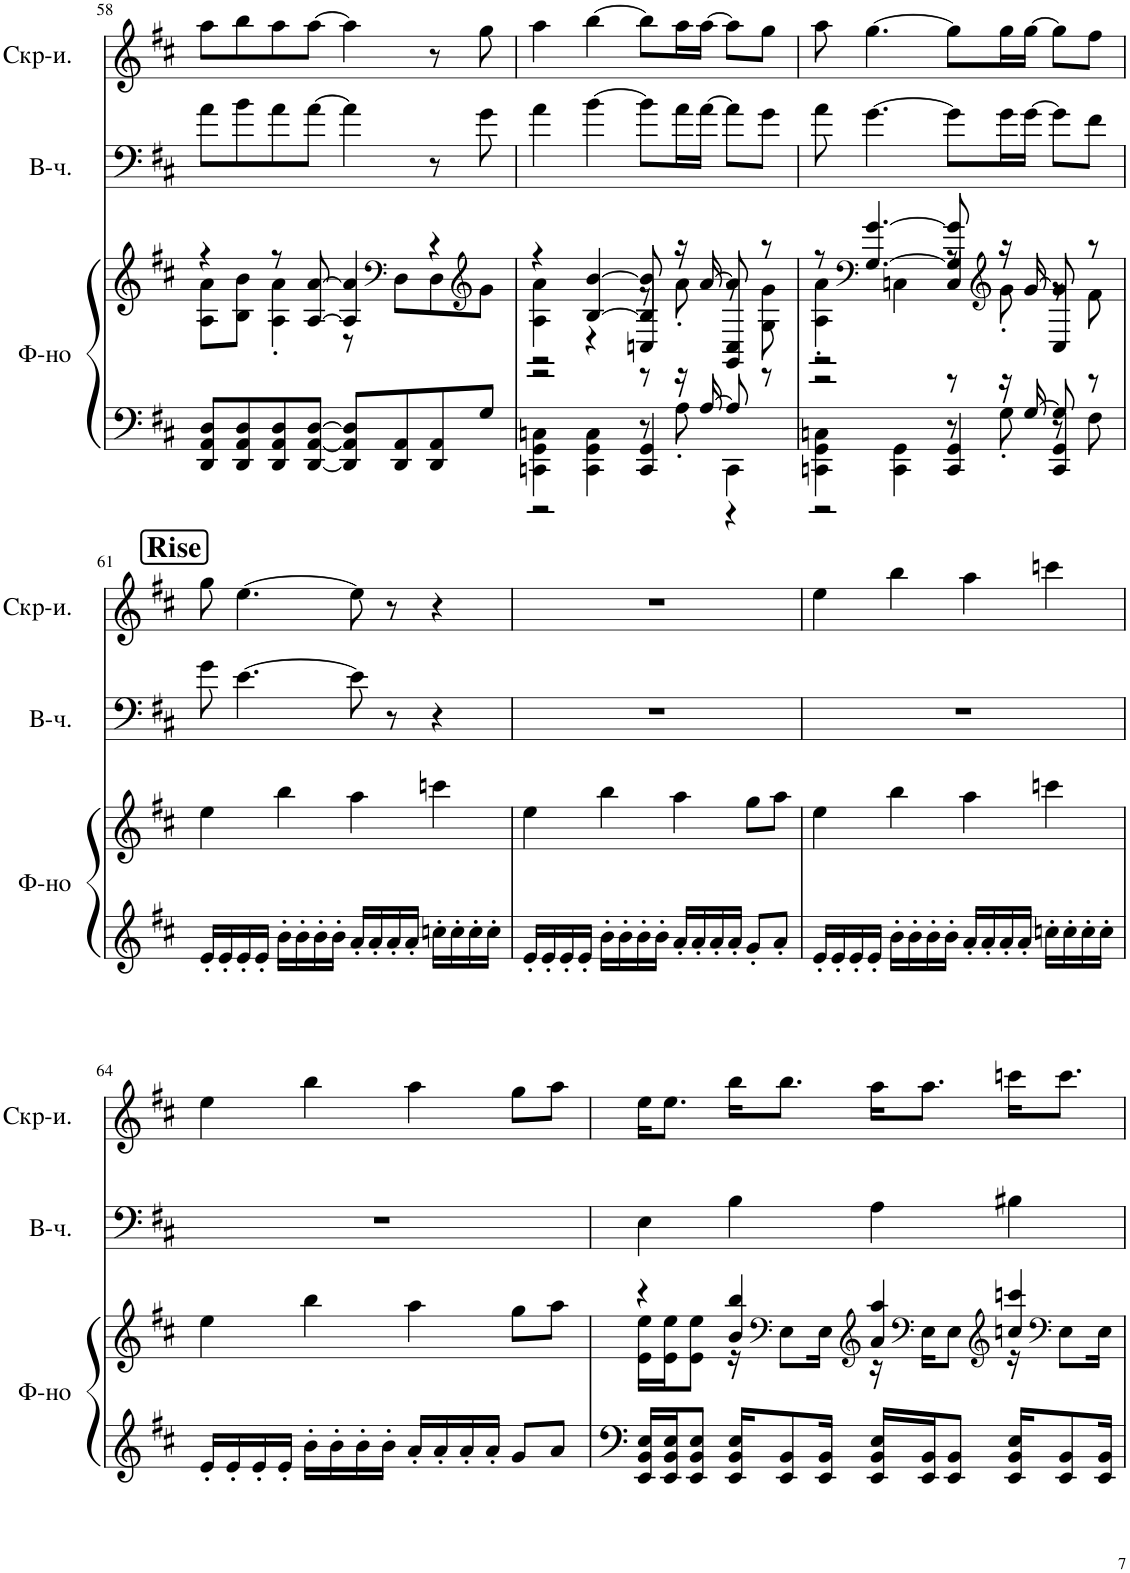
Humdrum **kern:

**kern	**kern	**kern	**kern
*part3	*part3	*part2	*part1
*staff4	*staff3	*staff2	*staff1
*I"Фортепиано, Piano	*	*I"Виолончель	*I"Скрипки, Violin 1
!!LO:PB:g=z
*clefF4	*clefG2	*clefF4	*clefG2
*k[f#c#]	*k[f#c#]	*k[f#c#]	*k[f#c#]
*M4/4	*M4/4	*M4/4	*M4/4
=58	=58	=58	=58
*	*^	*	*
8DD/ 8AA/ 8D/L	4r	8A\ 8a\L	8a\L	8aa\L
8DD/ 8AA/ 8D/	.	8B\ 8b\J	8b\	8bb\
8DD/ 8AA/ 8D/	8r	4A\' 4a\'	8a\	8aa\
[8DD/ [8AA/ [8D/J	[8A/ [8a/	.	[8a\J	[8aa\J
8DD/] 8AA/] 8D/]L	4A/] 4a/]	8r	4a\]	4aa\]
*	*clefF4	*	*	*
8DD/ 8AA/	.	8D\L	.	.
8DD/ 8AA/	4r	8D\	8r	8r
*	*clefG2	*	*	*
8G/J	.	8g\J	8g\	8gg\
=59	=59	=59	=59	=59
*^	*	*^	*	*
*	*^	*	*	*	*	*
2r	4CCn\ 4GG\ 4Cn\	2r	4r	4A\ 4a\	2r	4a\	4aa\
.	4CC\ 4GG\ 4C\	.	[4B/ [4b/	4r	.	[4b\	[4bb\
8r	8r	4CC/ 4GG/	8B/] 8b/]	8r	4Cn/	8b\L]	8bb\L]
16r	8A'\	.	16r	8a'\	.	16a\L	16aa\L
[16A/	.	.	[16a/	.	.	[16a\JJ	[16aa\JJ
8A/]	4CC\	4r	8a/]	8r	4GG/ 4C/	8a\L]	8aa\L]
8r	.	.	8r	8G\ 8g\	.	8g\J	8gg\J
=60	=60	=60	=60	=60	=60	=60	=60
2r	4CCn\ 4GG\ 4Cn\	2r	8r	4A\' 4a\'	2r	8a\	8aa\
*	*	*	*clefF4	*	*	*	*
.	.	.	[4.G/ [4.g/	.	.	[4.g\	[4.gg\
.	4CC\ 4GG\	.	.	4Cn\	.	.	.
8r	8r	4CC/ 4GG/	8G/] 8g/]	8r	4C/	8g\L]	8gg\L]
*	*	*	*clefG2	*	*	*	*
16r	8G'\	.	16r	8g'\	.	16g\L	16gg\L
[16G/	.	.	[16g/	.	.	[16g\JJ	[16gg\JJ
8G/]	8r	4CC/ 4GG/	8g/]	8r	4C/	8g\L]	8gg\L]
8r	8F#\	.	8r	8f#\	.	8f#\J	8ff#\J
*v	*v	*v	*	*	*	*	*
*	*v	*v	*v	*	*
!!LO:LB:g=z
!!LO:REH:place=s1:a:B:cj:fs=14:t=Rise
=61	=61	=61	=61
16e'/LL	4ee\	8g\	8gg\
16e'/	.	.	.
16e'/	.	[4.e\	[4.ee\
16e'/JJ	.	.	.
16b'\LL	4bb\	.	.
16b'\	.	.	.
16b'\	.	.	.
16b'\JJ	.	.	.
16a'/LL	4aa\	8e\]	8ee\]
16a'/	.	.	.
16a'/	.	8r	8r
16a'/JJ	.	.	.
16ccn'\LL	4cccn\	4r	4r
16cc'\	.	.	.
16cc'\	.	.	.
16cc'\JJ	.	.	.
=62	=62	=62	=62
16e'/LL	4ee\	1r	1r
16e'/	.	.	.
16e'/	.	.	.
16e'/JJ	.	.	.
16b'\LL	4bb\	.	.
16b'\	.	.	.
16b'\	.	.	.
16b'\JJ	.	.	.
16a'/LL	4aa\	.	.
16a'/	.	.	.
16a'/	.	.	.
16a'/JJ	.	.	.
8g'/L	8gg\L	.	.
8a'/J	8aa\J	.	.
=63	=63	=63	=63
16e'/LL	4ee\	1r	4ee\
16e'/	.	.	.
16e'/	.	.	.
16e'/JJ	.	.	.
16b'\LL	4bb\	.	4bb\
16b'\	.	.	.
16b'\	.	.	.
16b'\JJ	.	.	.
16a'/LL	4aa\	.	4aa\
16a'/	.	.	.
16a'/	.	.	.
16a'/JJ	.	.	.
16ccn'\LL	4cccn\	.	4cccn\
16cc'\	.	.	.
16cc'\	.	.	.
16cc'\JJ	.	.	.
!!LO:LB:g=z
=64	=64	=64	=64
16e'/LL	4ee\	1r	4ee\
16e'/	.	.	.
16e'/	.	.	.
16e'/JJ	.	.	.
16b'\LL	4bb\	.	4bb\
16b'\	.	.	.
16b'\	.	.	.
16b'\JJ	.	.	.
16a'/LL	4aa\	.	4aa\
16a'/	.	.	.
16a'/	.	.	.
16a'/JJ	.	.	.
8g/L	8gg\L	.	8gg\L
8a/J	8aa\J	.	8aa\J
=65	=65	=65	=65
*	*^	*	*
16EE/ 16BB/ 16E/LL	4r	16e\ 16ee\LL	4E\	16ee\KL
16EE/ 16BB/ 16E/J	.	16e\ 16ee\J	.	8.ee\J
8EE/ 8BB/ 8E/J	.	8e\ 8ee\J	.	.
16EE/ 16BB/ 16E/KL	4b/ 4bb/	16r	4B\	16bb\KL
*	*clefF4	*	*	*
8EE/ 8BB/	.	8E\L	.	8.bb\J
16EE/ 16BB/Jk	.	16E\Jk	.	.
*	*clefG2	*	*	*
16EE/ 16BB/ 16E/LL	4a/ 4aa/	16r	4A\	16aa\KL
*	*clefF4	*	*	*
16EE/ 16BB/J	.	16E\KL	.	8.aa\J
8EE/ 8BB/J	.	8E\J	.	.
*	*clefG2	*	*	*
16EE/ 16BB/ 16E/KL	4ccn/ 4cccn/	16r	4B#X\	16cccn\KL
*	*clefF4	*	*	*
8EE/ 8BB/	.	8E\L	.	8.ccc\J
16EE/ 16BB/Jk	.	16E\Jk	.	.
*	*v	*v	*	*
=	=	=	=
*-	*-	*-	*-
